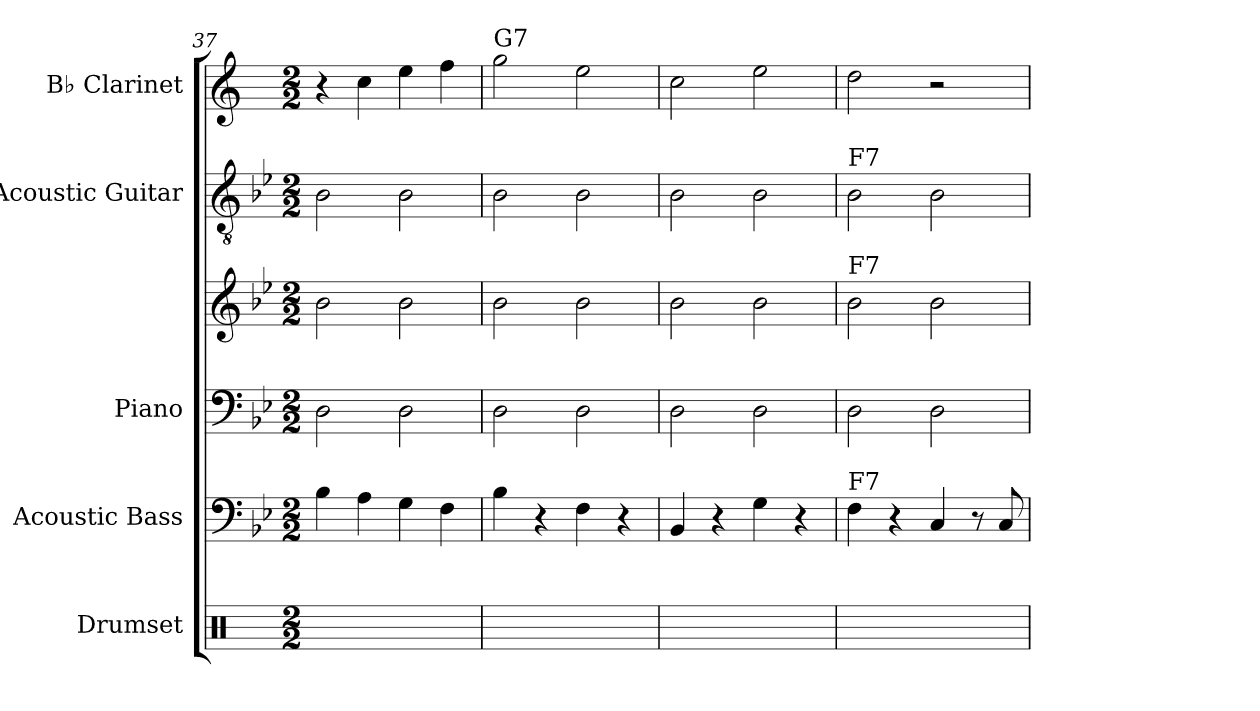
**kern	**kern	**kern	**kern	**kern	**kern
*part5	*part4	*part3	*part3	*part2	*part1
*staff6	*staff5	*staff4	*staff3	*staff2	*staff1
*I"Drumset	*I"Acoustic Bass	*I"Piano	*	*I"Acoustic Guitar	*I"B♭ Clarinet
*I'D. Set	*I'Bass	*I'Pno.	*	*I'Guit.	*I'B♭ Cl.
*clefX	*clefF4	*clefF4	*clefG2	*clefGv2	*clefG2
*	*ITrd7c12	*	*	*	*ITrd1c2
*k[]	*k[b-e-]	*k[b-e-]	*k[b-e-]	*k[b-e-]	*k[b-e-]
*M2/2	*M2/2	*M2/2	*M2/2	*M2/2	*M2/2
=37	=37	=37	=37	=37	=37
2R	4BB-\	2D	2b-	2B-	4r
.	4AA\	.	.	.	4b-\
2R	4GG\	2D	2b-	2B-	4dd\
.	4FF\	.	.	.	4ee-\
=38	=38	=38	=38	=38	=38
!	!	!	!	!	!LO:TX:a:t=G7
2R	4BB-\	2D	2b-	2B-	2ff\
.	4r	.	.	.	.
2R	4FF\	2D	2b-	2B-	2dd\
.	4r	.	.	.	.
=39	=39	=39	=39	=39	=39
2R	4BBB-/	2D	2b-	2B-	2b-\
.	4r	.	.	.	.
2R	4GG\	2D	2b-	2B-	2dd\
.	4r	.	.	.	.
=40	=40	=40	=40	=40	=40
!	!	!	!	!LO:TX:a:t=F7	!
!	!	!	!LO:TX:a:t=F7	!	!
!	!LO:TX:a:t=F7	!	!	!	!
2R	4FF\	2D	2b-	2B-	2cc\
.	4r	.	.	.	.
2R	4CC/	2D	2b-	2B-	2r
.	8r	.	.	.	.
.	8CC/	.	.	.	.
=	=	=	=	=	=
*-	*-	*-	*-	*-	*-
